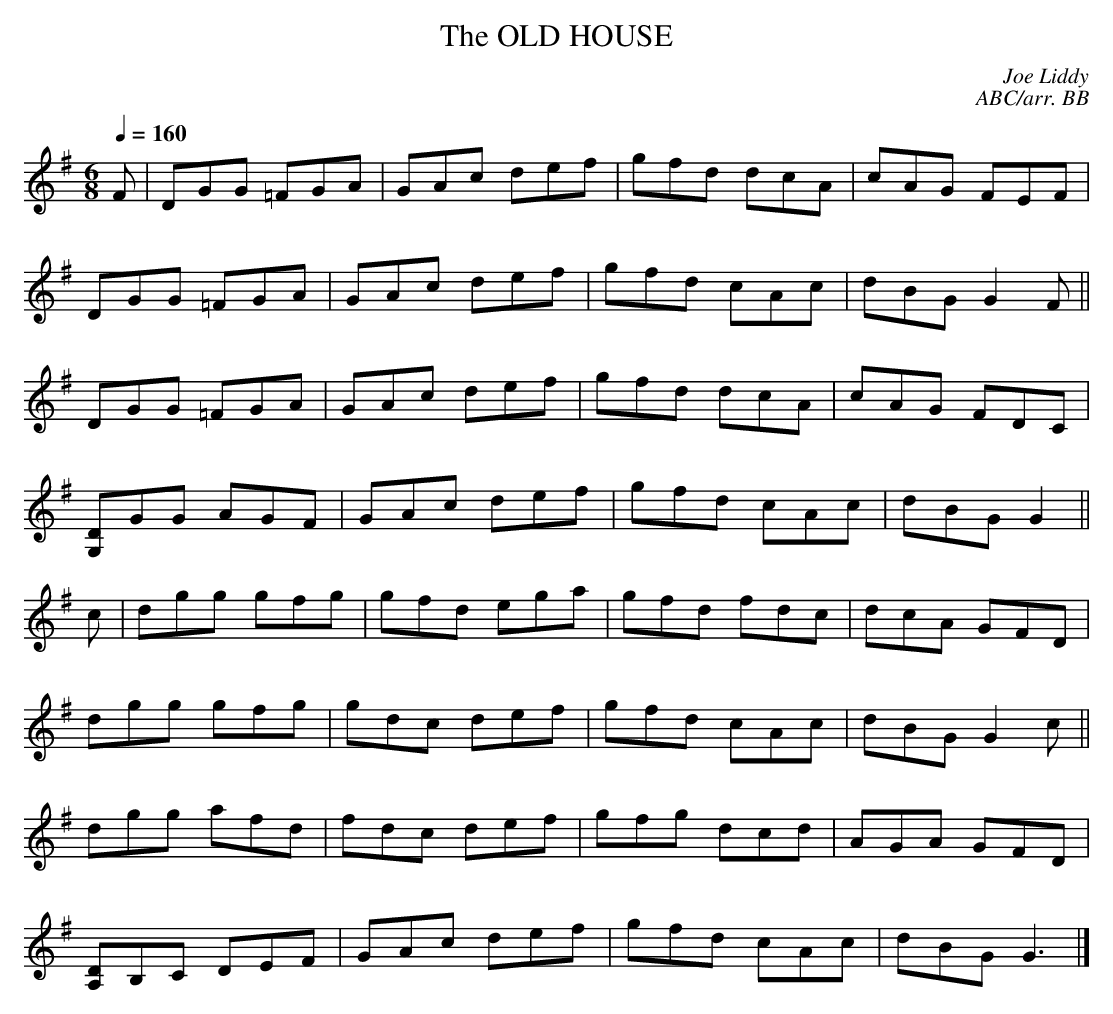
X:1
T:OLD HOUSE, The
C:Joe Liddy
C:ABC/arr. BB
Q:1/4=160
L:1/8
M:6/8
K:G
F|DGG =FGA|GAc def|gfd dcA|cAG FEF|
DGG =FGA|GAc def|gfd cAc|dBG G2F ||
DGG =FGA|GAc def|gfd dcA|cAG FDC |
[G,D]GG AGF|GAc def|gfd cAc|dBG G2||
c|dgg gfg|gfd ega|gfd fdc|dcA GFD |
dgg gfg|gdc def|gfd cAc|dBG G2c ||
dgg afd|fdc def|gfg dcd|AGA GFD |
[A,D]B,C DEF|GAc def|gfd cAc|dBG G3 |]
